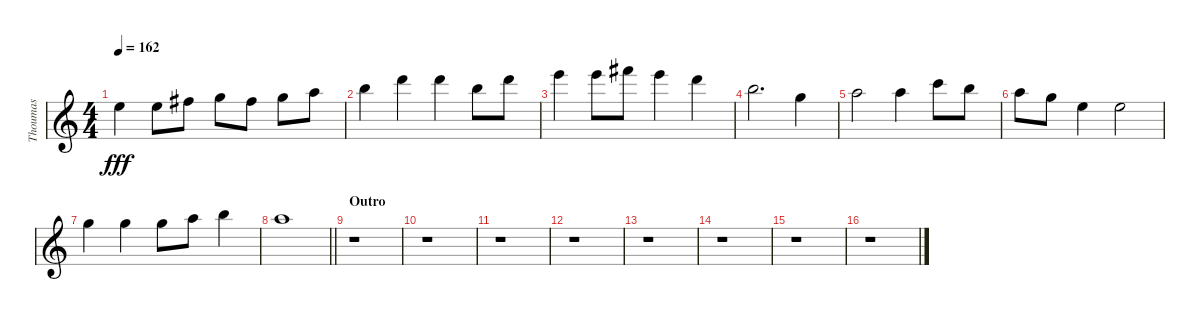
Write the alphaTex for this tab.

\track ("Thoumas" "Thoumas") {instrument acousticgrandpiano}
\staff {score}
\tuning (E5 B4 G4 D4 A3 E3) {hide}
\ts (4 4)
\tempo 162
\clef g2
\ks c
0.1.4{dy fff} 0.1.8 2.1.8 3.1.8 2.1.8 3.1.8 5.1.8 |
7.1.4 10.1.4 10.1.4 7.1.8 10.1.8 |
12.1.4 12.1.8 14.1.8 12.1.4 10.1.4 |
12.2.2{d} 12.3.4 |
10.2.2 10.2.4 8.1.8 7.1.8 |
5.1.8 3.1.8 0.1.4 0.1.2 |
3.1.4 3.1.4 3.1.8 5.1.8 7.1.4 |
\barLineRight lightlight
5.1.1 |
\section ("" "Outro")
r.1 |
r.1 |
r.1 |
r.1 |
r.1 |
r.1 |
r.1 |
r.1
